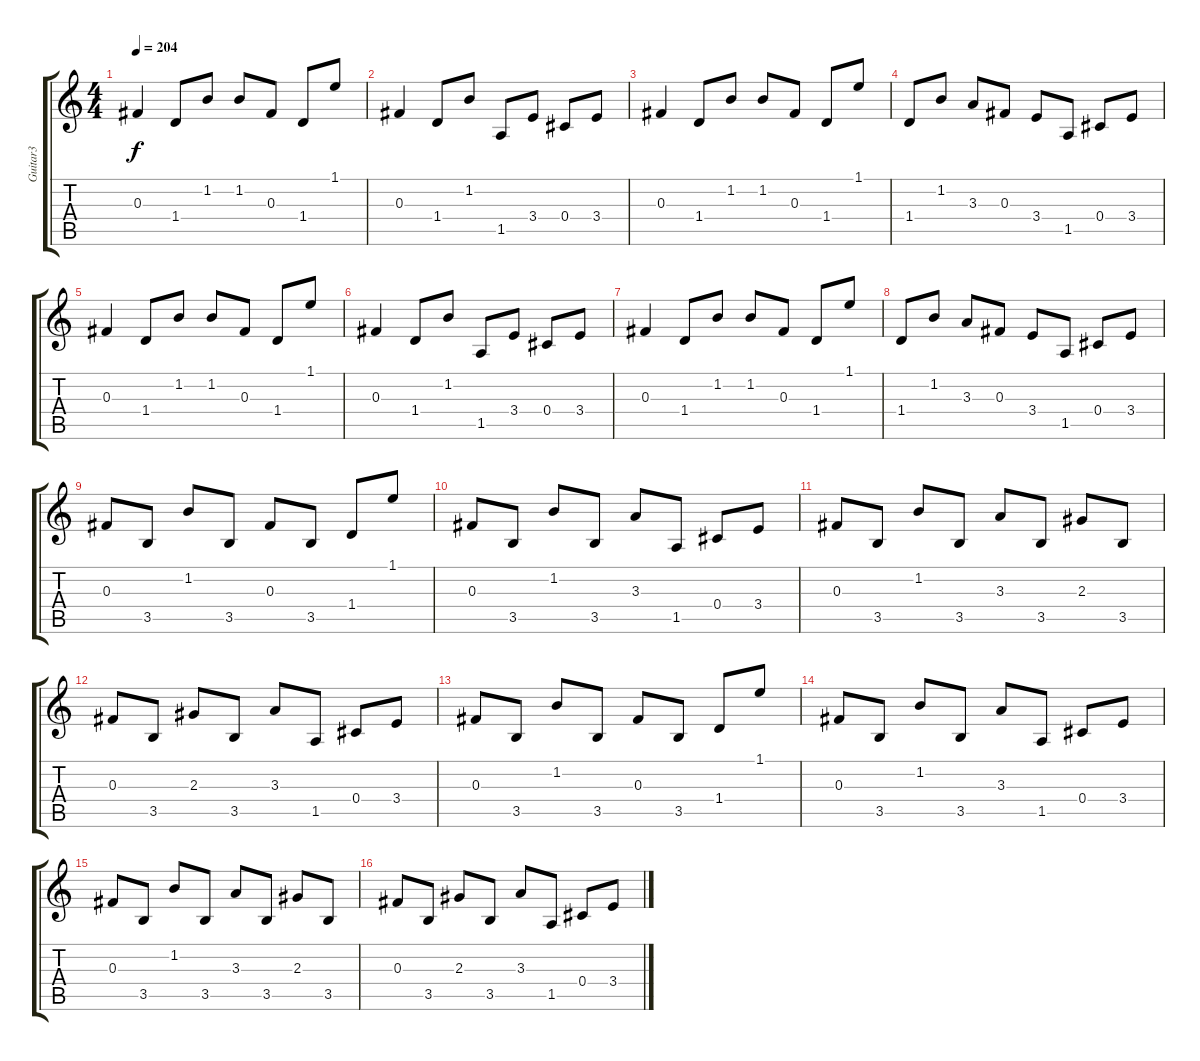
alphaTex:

\track ("Guitar3" "Guitar3") {instrument electricguitarclean}
\staff {score tabs}
\tuning (Eb4 Bb3 Gb3 Db3 Ab2 Eb2) {hide}
\ts (4 4)
\tempo 204
\clef g2
\ks c
0.3.4{dy f} 1.4.8 1.2.8 1.2.8 0.3.8 1.4.8 1.1.8 |
0.3.4 1.4.8 1.2.8 1.5.8 3.4.8 0.4.8 3.4.8 |
0.3.4 1.4.8 1.2.8 1.2.8 0.3.8 1.4.8 1.1.8 |
1.4.8 1.2.8 3.3.8 0.3.8 3.4.8 1.5.8 0.4.8 3.4.8 |
0.3.4 1.4.8 1.2.8 1.2.8 0.3.8 1.4.8 1.1.8 |
0.3.4 1.4.8 1.2.8 1.5.8 3.4.8 0.4.8 3.4.8 |
0.3.4 1.4.8 1.2.8 1.2.8 0.3.8 1.4.8 1.1.8 |
1.4.8 1.2.8 3.3.8 0.3.8 3.4.8 1.5.8 0.4.8 3.4.8 |
0.3.8 3.5.8 1.2.8 3.5.8 0.3.8 3.5.8 1.4.8 1.1.8 |
0.3.8 3.5.8 1.2.8 3.5.8 3.3.8 1.5.8 0.4.8 3.4.8 |
0.3.8 3.5.8 1.2.8 3.5.8 3.3.8 3.5.8 2.3.8 3.5.8 |
0.3.8 3.5.8 2.3.8 3.5.8 3.3.8 1.5.8 0.4.8 3.4.8 |
0.3.8 3.5.8 1.2.8 3.5.8 0.3.8 3.5.8 1.4.8 1.1.8 |
0.3.8 3.5.8 1.2.8 3.5.8 3.3.8 1.5.8 0.4.8 3.4.8 |
0.3.8 3.5.8 1.2.8 3.5.8 3.3.8 3.5.8 2.3.8 3.5.8 |
0.3.8 3.5.8 2.3.8 3.5.8 3.3.8 1.5.8 0.4.8 3.4.8
